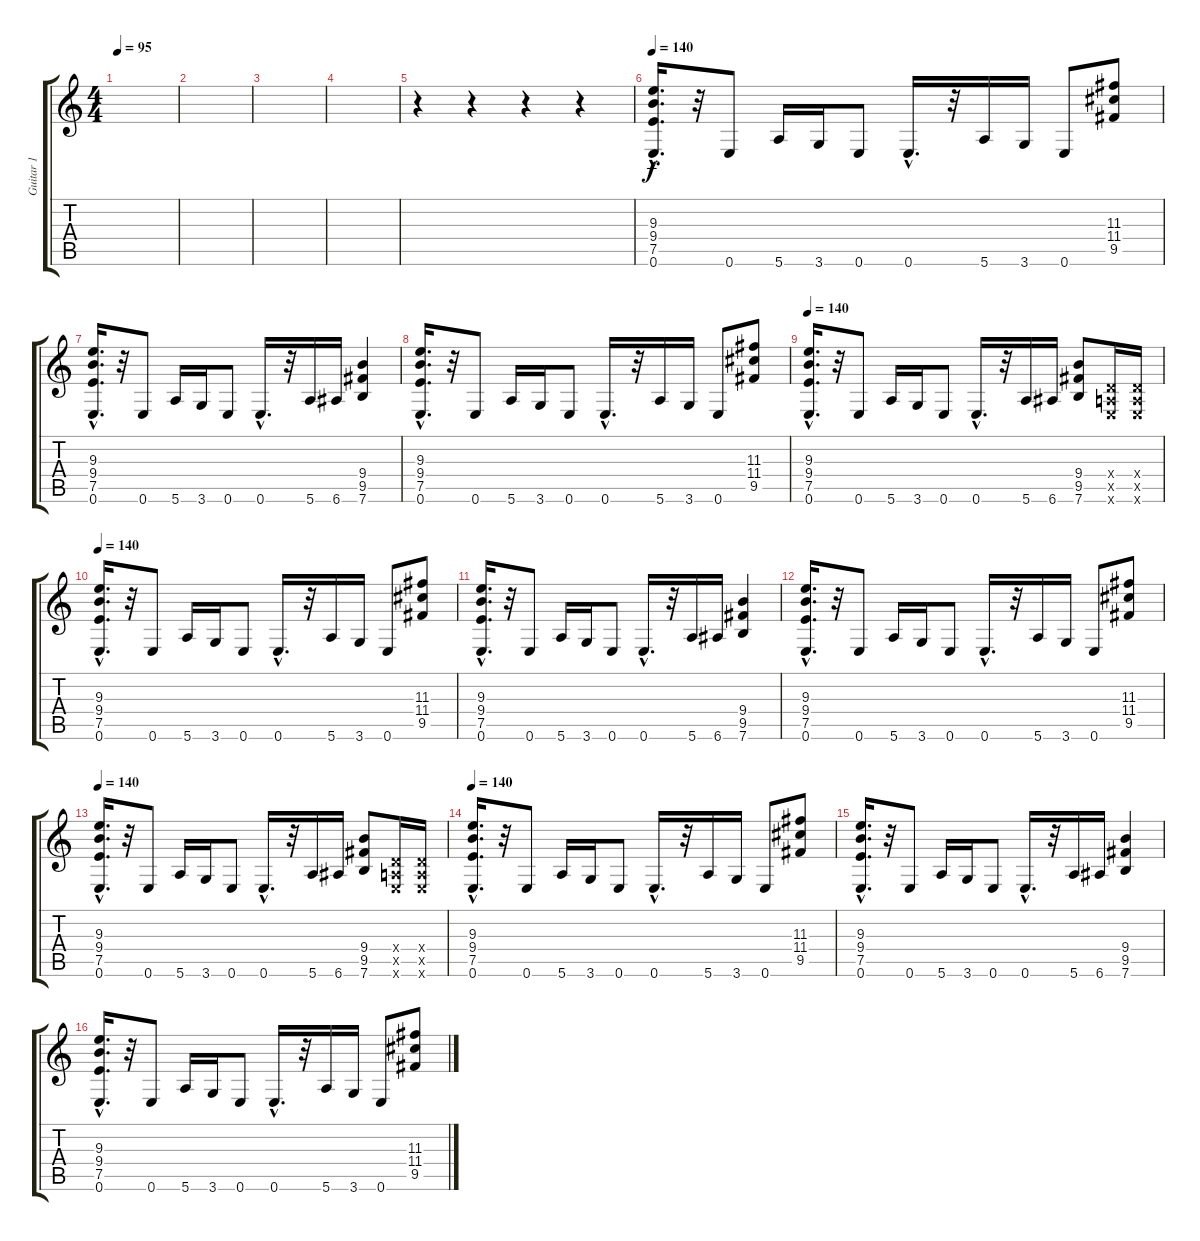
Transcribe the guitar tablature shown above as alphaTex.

\track ("Guitar 1" "Guitar 1") {instrument overdrivenguitar}
\staff {score tabs}
\tuning (E4 B3 G3 D3 A2 E2) {hide}
\ts (4 4)
\tempo 95
\clef g2
\ks c
|
|
|
|
r.4 r.4 r.4 r.4 |
\tempo 140
(9.3{hac} 9.4{hac} 7.5{hac} 0.6{hac}).16{d} r.32 0.6.8 5.6.16 3.6.16 0.6.8 0.6{hac}.16{d} r.32 5.6.16 3.6.16 0.6.8 (11.3 11.4 9.5).8 |
(9.3{hac} 9.4{hac} 7.5{hac} 0.6{hac}).16{d} r.32 0.6.8 5.6.16 3.6.16 0.6.8 0.6{hac}.16{d} r.32 5.6.16 6.6.16 (9.4 9.5 7.6).4 |
(9.3{hac} 9.4{hac} 7.5{hac} 0.6{hac}).16{d} r.32 0.6.8 5.6.16 3.6.16 0.6.8 0.6{hac}.16{d} r.32 5.6.16 3.6.16 0.6.8 (11.3 11.4 9.5).8 |
\tempo 140
(9.3{hac} 9.4{hac} 7.5{hac} 0.6{hac}).16{d} r.32 0.6.8 5.6.16 3.6.16 0.6.8 0.6{hac}.16{d} r.32 5.6.16 6.6.16 (9.4 9.5 7.6).8 (0.4{x} 0.5{x} 0.6{x}).16 (0.4{x} 0.5{x} 0.6{x}).16 |
\tempo 140
(9.3{hac} 9.4{hac} 7.5{hac} 0.6{hac}).16{d} r.32 0.6.8 5.6.16 3.6.16 0.6.8 0.6{hac}.16{d} r.32 5.6.16 3.6.16 0.6.8 (11.3 11.4 9.5).8 |
(9.3{hac} 9.4{hac} 7.5{hac} 0.6{hac}).16{d} r.32 0.6.8 5.6.16 3.6.16 0.6.8 0.6{hac}.16{d} r.32 5.6.16 6.6.16 (9.4 9.5 7.6).4 |
(9.3{hac} 9.4{hac} 7.5{hac} 0.6{hac}).16{d} r.32 0.6.8 5.6.16 3.6.16 0.6.8 0.6{hac}.16{d} r.32 5.6.16 3.6.16 0.6.8 (11.3 11.4 9.5).8 |
\tempo 140
(9.3{hac} 9.4{hac} 7.5{hac} 0.6{hac}).16{d} r.32 0.6.8 5.6.16 3.6.16 0.6.8 0.6{hac}.16{d} r.32 5.6.16 6.6.16 (9.4 9.5 7.6).8 (0.4{x} 0.5{x} 0.6{x}).16 (0.4{x} 0.5{x} 0.6{x}).16 |
\tempo 140
(9.3{hac} 9.4{hac} 7.5{hac} 0.6{hac}).16{d} r.32 0.6.8 5.6.16 3.6.16 0.6.8 0.6{hac}.16{d} r.32 5.6.16 3.6.16 0.6.8 (11.3 11.4 9.5).8 |
(9.3{hac} 9.4{hac} 7.5{hac} 0.6{hac}).16{d} r.32 0.6.8 5.6.16 3.6.16 0.6.8 0.6{hac}.16{d} r.32 5.6.16 6.6.16 (9.4 9.5 7.6).4 |
(9.3{hac} 9.4{hac} 7.5{hac} 0.6{hac}).16{d} r.32 0.6.8 5.6.16 3.6.16 0.6.8 0.6{hac}.16{d} r.32 5.6.16 3.6.16 0.6.8 (11.3 11.4 9.5).8
